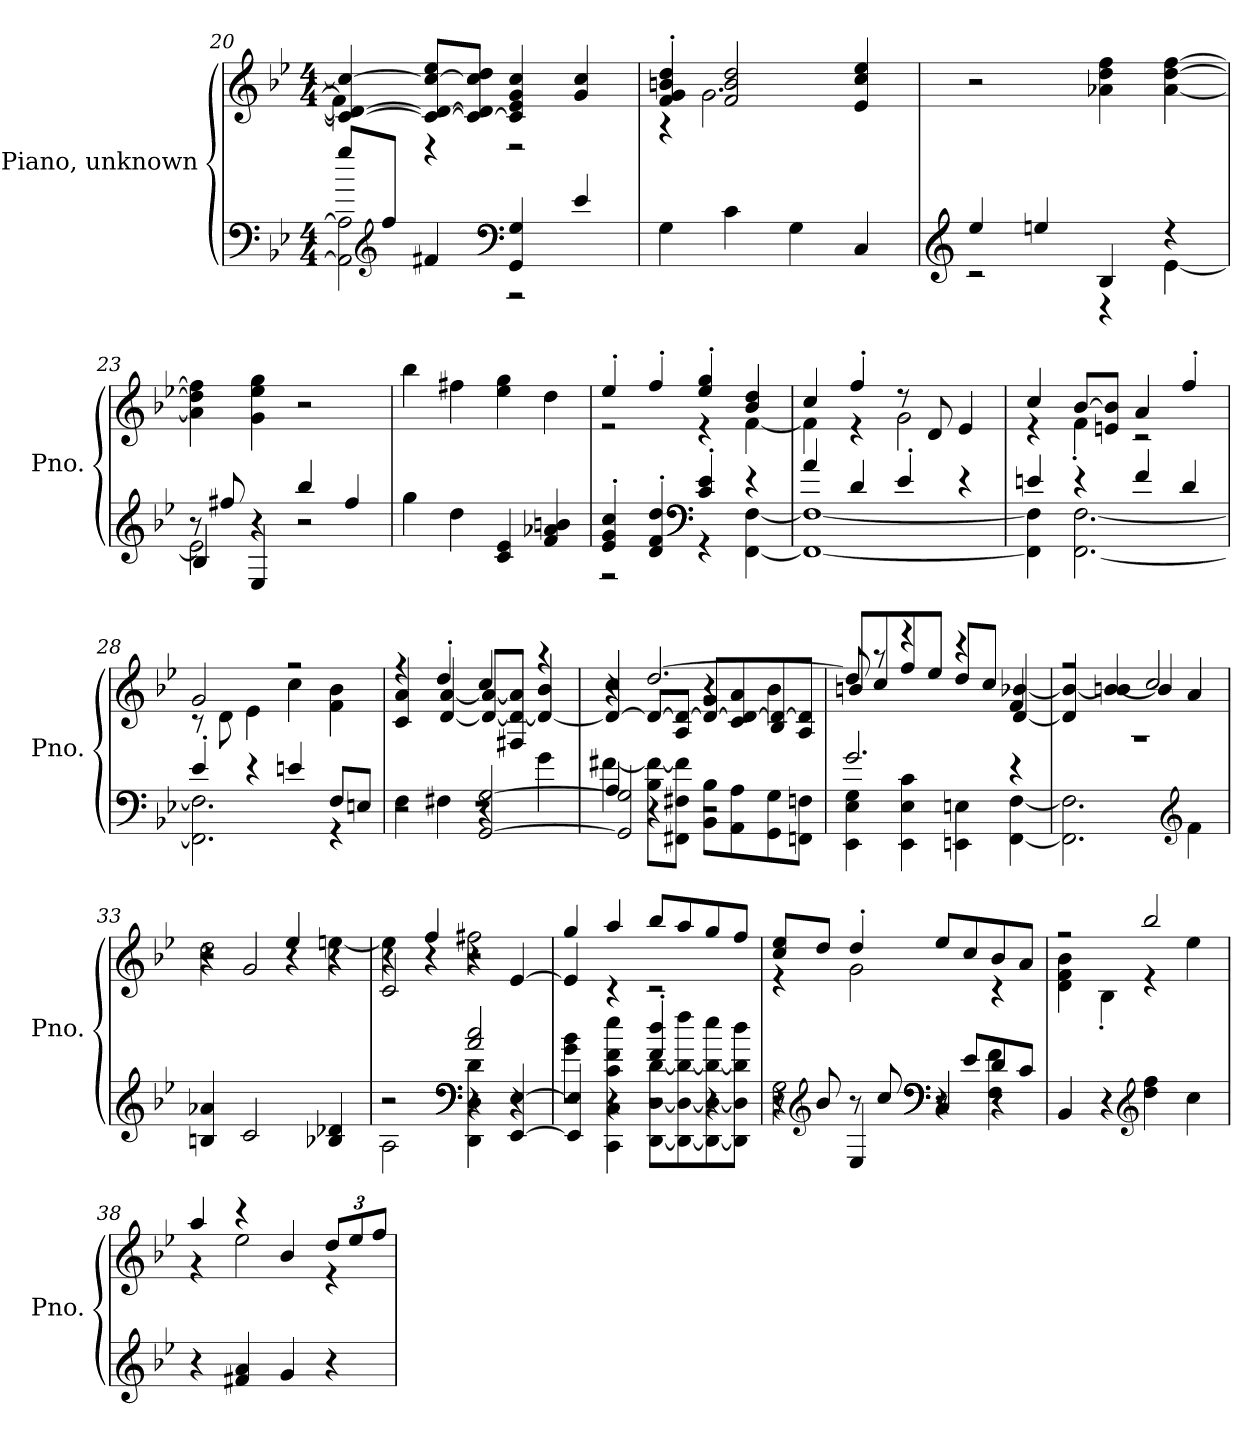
**kern	**kern
*part1	*part1
*staff2	*staff1
*I"Piano, unknown	*
*I'Pno.	*
!!LO:LB:g=z
*clefF4	*clefG2
*k[b-e-]	*k[b-e-]
*M4/4	*M4/4
=20	=20
*^	*^
8gg/L	2AA-\] 2A-\]	4c/_ 4d/_ 4cc/_	4f\]
*clefG2	*	*	*
8ff/J	.	.	.
4f#X/	.	8c/_ 8d/_ 8cc/_ 8ee-/L	4r
.	.	8c/_ 8d/] 8cc/] 8dd/J	.
*clefF4	*	*	*
4GG/ 4G/	2r	4c/] 4e-/ 4g/ 4cc/	2r
4e-/	.	4g/ 4cc/	.
*v	*v	*	*
=21	=21	=21
4G\	4f/' 4g/' 4bn/' 4dd/'	4r
4c\	2f/ 2b/ 2dd/	2.g\
4G\	.	.
4C/	4e-/ 4cc/ 4ee-/	.
*	*v	*v
=22	=22
*clefG2	*
*^	*
4ee-/	2r	2r
4een/	.	.
4B-/	4r	4a-X\ 4dd\ 4ff\
4r	[4e-\	[4a-\ [4dd\ [4ff\
=23	=23	=23
*	*^	*
8r	2e-\]	4B-/	4a-\] 4dd\] 4ff\]
8ff#X/	.	.	.
4E-/	.	4r	4g\ 4ee-\ 4gg\
4bb-/	2r	2r	2r
4ff#/	.	.	.
*v	*v	*v	*
=24	=24
4gg\	4bb-\
4dd\	4ff#X\
4c/ 4e-/	4ee-\ 4gg\
4f/ 4a-X/ 4bn/	4dd\
!!LO:LB:g=z
=25	=25
*^	*^
4e-/' 4g/' 4cc/'	2r	4ee-'/	2r
4d/' 4f/' 4dd/'	.	4ff'/	.
*clefF4	*	*	*
4c/' 4e-/'	4r	4ee-/' 4gg/'	4r
4r	[4FF\ [4F\	4b-/ 4dd/	[4f\
=26	=26	=26	=26
4a/	1FF_ 1F_	4cc/	4f\]
4d/	.	4ff'/	4r
4e-'/	.	8r	2g\
.	.	8d/	.
4r	.	4e-/	.
=27	=27	=27	=27
4en/	4FF\] 4F\]	4cc/	4r
4r	[2.FF\ [2.F\	[8b-/L	4f'\
.	.	8en/ 8b-/]J	.
4f/	.	4a/	2r
4d/	.	4ff'/	.
=28	=28	=28	=28
4e-'/	2.FF\] 2.F\]	2g/	8r
.	.	.	8d\
4r	.	.	4e-\
4en/	.	2r	4cc\
8F/L	4r	.	4f\ 4b-\
8En/J	.	.	.
=29	=29	=29	=29
*	*^	*	*
1r	4F\	2r	4r	4c/ 4a/
.	4F#X\	.	4dd'/	[4d/ [4a/
.	4r	[2GG/ [2G/	4cc/	8d/_ 8a/_L
.	.	.	.	8F#X/ 8d/_ 8a/]J
.	4g\	.	4r	4d/_ 4b-/
!!LO:PB:g=z
=30	=30	=30	=30	=30
*	*	*	*	*^
4A/	[4f#X\	2GG/] 2G/]	4r	2r	4d/_ 4cc/
4r	8B-\ 8f#\_L	.	[2.dd/	.	8d/L_
.	8FF#X\ 8F#X\ 8f#\]J	.	.	.	8A/ 8d/_J
2r	8BB-\ 8B-\L	2r	.	4r	8d/_ 8g/L
.	8AA\ 8A\	.	.	.	8c/ 8d/_ 8a/
.	8GG\ 8G\	.	.	4b-\	8B-/ 8d/_
.	8FFn\ 8Fn\J	.	.	.	8A/ 8d/]J
*	*v	*v	*	*	*
*	*	*	*v	*v
=31	=31	=31	=31
2.g/	4EE-\ 4E-\ 4G\	8dd/]	8bn/L
.	.	8r	8cc/
.	4EE-\ 4E-\ 4c\	4r	8ff/
.	.	.	8ee-/J
.	4EEn\ 4En\	4r	8dd/L
.	.	.	8cc/J
4r	[4FF\ [4F\	4f/	[4d/ [4b-X/
=32	=32	=32	=32
1r	2.FF\] 2.F\]	2r	4d/] 4b-/_
.	.	.	4b-/_ 4bn/
.	.	2cc/	4b-/]
*clefG2	*	*	*
.	4f\	.	4a/
*v	*v	*	*
=33	=33	=33
*	*	*^
4Bn/ 4a-X/	2r	2dd\	4r
2c/	.	.	2g/
.	4ee-/	4r	.
4B-X/ 4d-X/	4r	[4een\	4r
=34	=34	=34	=34
*^	*	*	*
*	*^	*	*	*
2r	2A\	2r	4r	4ee\]	2c/
.	.	.	4ff/	4r	.
*clefF4	*	*	*	*	*
2a/ 2cc/	4DD\ 4D\ 4d\	4r	2r	2ff#X\	4r
.	4r	[4EE-/ [4E-/	.	.	[4e-/
*	*	*	*	*v	*v
!!LO:LB:g=z
=35	=35	=35	=35	=35
2r	4g\ 4b-\	4EE-/] 4E-/]	4gg/	4e-/]
.	4CC\ 4C\ 4c\ 4f\ 4ee-\	4r	4aa/	4r
4f/' 4dd/'	[8DD\ [8D\ [8d\L	2r	8bb-/L	2r
.	8DD\_ 8D\_ 8d\_ 8ff\	.	8aa/	.
4r	8DD\_ 8D\_ 8d\_ 8ee-\	.	8gg/	.
.	8DD\] 8D\] 8d\] 8dd\J	.	8ff/J	.
=36	=36	=36	=36	=36
8r	2G\	4r	8cc/ 8ee-/L	4r
*clefG2	*	*	*	*
8b-/	.	.	8dd/J	.
8r	.	4E-/	4dd'/	2g\
8cc/	.	.	.	.
*clefF4	*	*	*	*
8r	4r	4C/	8ee-/L	.
8e-/L	.	.	8cc/	.
8d/	4F\ 4f\	4r	8b-/	4r
8c/J	.	.	8a/J	.
*v	*v	*v	*	*
=37	=37	=37
4BB-/	2r	4d\ 4f\ 4b-\
4r	.	4B-'\
*clefG2	*	*
4dd\ 4ff\	2bb-/	4r
4cc\	.	4ee-\
=38	=38	=38
4r	4aa/	4r
4f#X/ 4a/	4r	2ee-\
4g/	4b-/	.
*	*Xbrackettup	*
4r	12dd/L	4r
.	12ee-/	.
.	12ff/J	.
*	*v	*v
=	=
*-	*-
